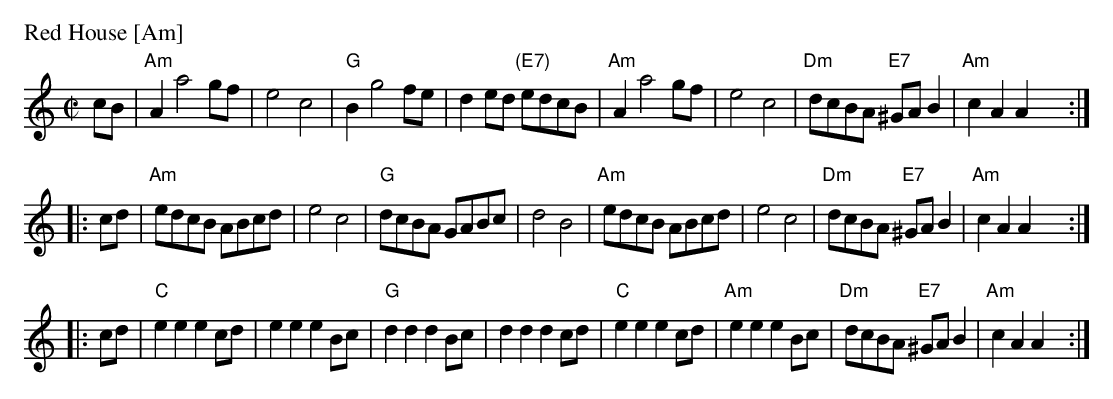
X:1
P: Red House [Am]
M: C|
L: 1/8
K: Am
   cB \
| "Am"A2a4gf | e4c4 | "G"B2g4fe | d2ed "(E7)"edcB \
| "Am"A2a4gf | e4c4 | "Dm"dcBA "E7"^GAB2 | "Am"c2A2 A2 y:|
|: cd \
| "Am"edcB ABcd | e4 c4 | "G"dcBA GABc | d4 B4 \
| "Am"edcB ABcd | e4 c4 | "Dm"dcBA "E7"^GAB2 | "Am"c2A2 A2 y:|
|: cd \
| "C"e2e2 e2cd | e2e2 e2Bc | "G"d2d2 d2Bc | d2d2 d2cd \
| "C"e2e2 e2cd | "Am"e2e2 e2Bc | "Dm"dcBA "E7"^GAB2 | "Am"c2A2 A2 y:|
